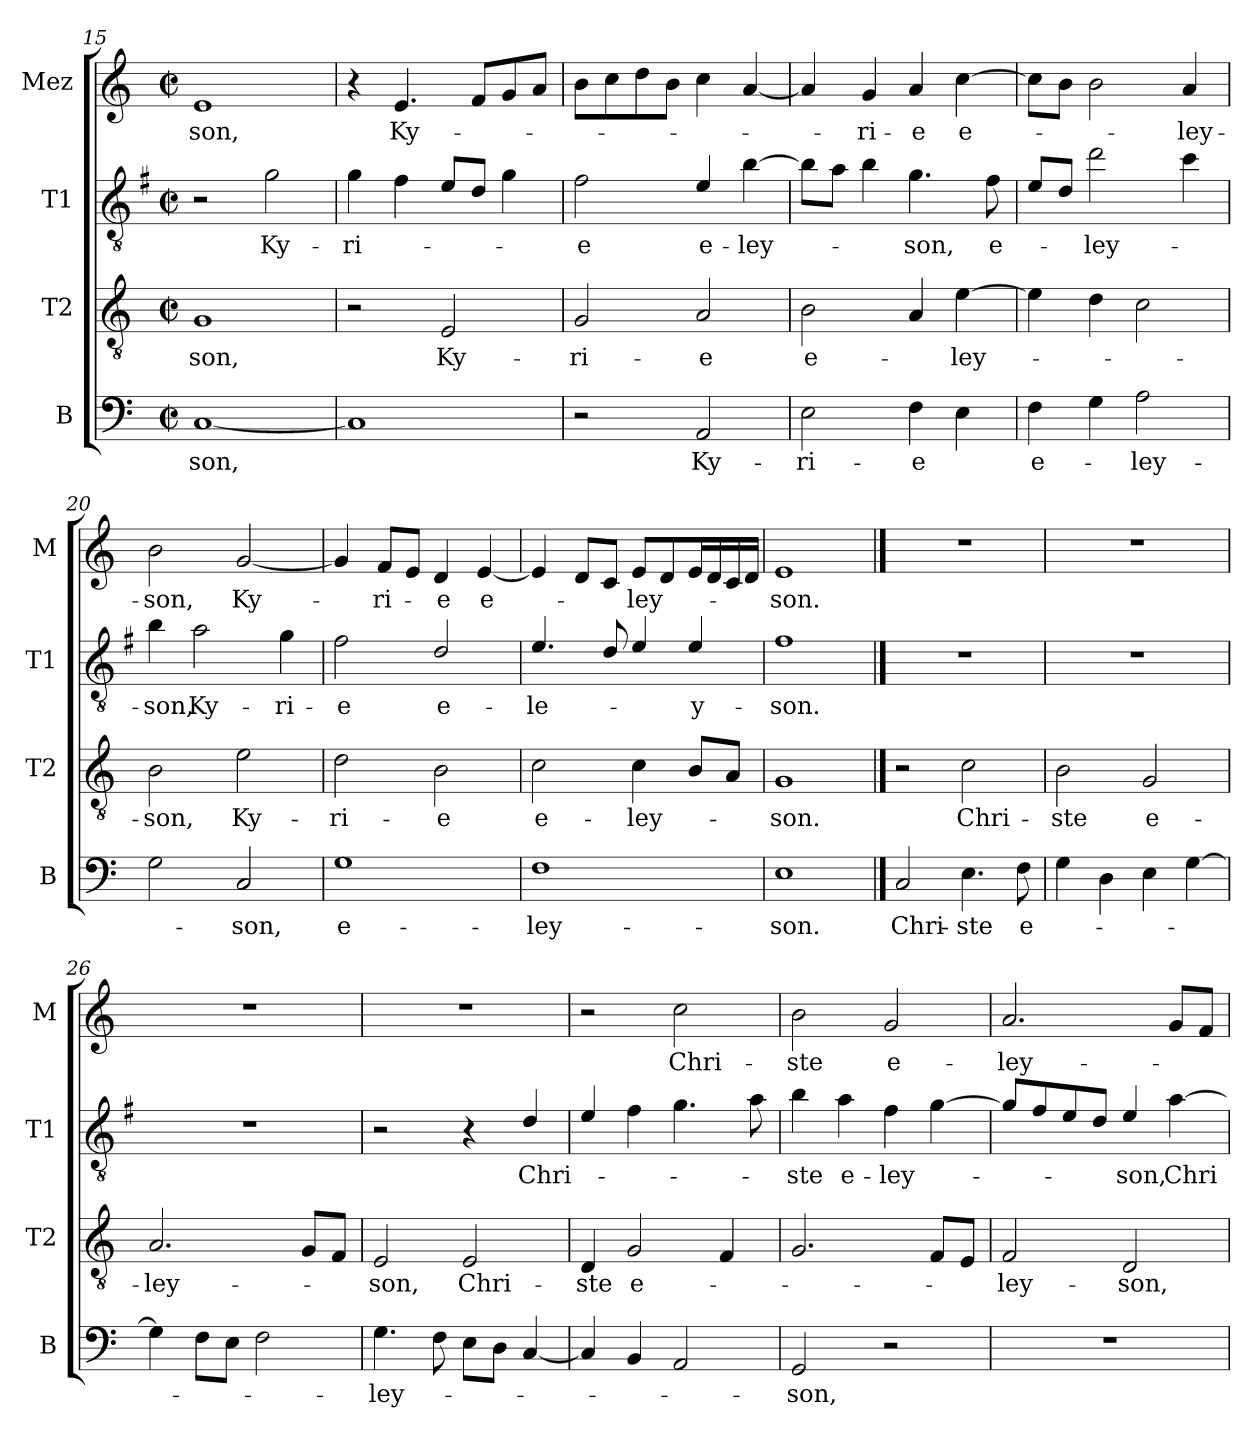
**kern	**text	**kern	**text	**kern	**text	**kern	**text
*part4	*part4	*part3	*part3	*part2	*part2	*part1	*part1
*staff4	*staff4	*staff3	*staff3	*staff2	*staff2	*staff1	*staff1
*I"B	*	*I"T2	*	*I"T1	*	*I"Mez	*
*I'B	*	*I'T2	*	*I'T1	*	*I'M	*
*clefF4	*	*clefGv2	*	*clefGv2	*	*clefG2	*
*	*	*	*	*ITrd4c7	*	*	*
*k[]	*	*k[]	*	*k[]	*	*k[]	*
*M2/2	*	*M2/2	*	*M2/2	*	*M2/2	*
*met(c|)	*	*met(c|)	*	*met(c|)	*	*met(c|)	*
=15	=15	=15	=15	=15	=15	=15	=15
!	!LO:LY:b	!	!LO:LY:b	!	!	!	!LO:LY:b
[1C	-son,	1G	-son,	2r	.	1e	-son,
!	!	!	!	!	!LO:LY:b	!	!
.	.	.	.	2c\	Ky-	.	.
=16	=16	=16	=16	=16	=16	=16	=16
!	!	!	!	!	!LO:LY:b	!	!
1C]	.	2r	.	4c\	-ri-	4r	.
!	!	!	!	!	!	!	!LO:LY:b
.	.	.	.	4B\	.	4.e/	Ky-
!	!	!	!LO:LY:b	!	!	!	!
.	.	2E/	Ky-	8A/L	.	.	.
.	.	.	.	8G/J	.	8f/L	.
.	.	.	.	4c\	.	8g/	.
.	.	.	.	.	.	8a/J	.
=17	=17	=17	=17	=17	=17	=17	=17
!	!	!	!LO:LY:b	!	!LO:LY:b	!	!
2r	.	2G/	-ri-	2B\	-e	8b\L	.
.	.	.	.	.	.	8cc\	.
.	.	.	.	.	.	8dd\	.
.	.	.	.	.	.	8b\J	.
!	!LO:LY:b	!	!LO:LY:b	!	!LO:LY:b	!	!
2AA/	Ky-	2A/	-e	4A/	e-	4cc\	.
!	!	!	!	!	!LO:LY:b	!	!
.	.	.	.	[4e\	-ley-	[4a/	.
=18	=18	=18	=18	=18	=18	=18	=18
!	!LO:LY:b	!	!LO:LY:b	!	!	!	!
2E\	-ri-	2B\	e-	8e\L]	.	4a/]	.
.	.	.	.	8d\J	.	.	.
!	!	!	!	!	!	!	!LO:LY:b
.	.	.	.	4e\	.	4g/	-ri-
!	!LO:LY:b	!	!	!	!LO:LY:b	!	!LO:LY:b
4F\	e	4A/	.	4.c\	-son,	4a/	-e
!	!	!	!LO:LY:b	!	!	!	!LO:LY:b
4E\	.	[4e\	-ley-	.	.	[4cc\	e-
!	!	!	!	!	!LO:LY:b	!	!
.	.	.	.	8B\	e-	.	.
=19	=19	=19	=19	=19	=19	=19	=19
!	!LO:LY:b	!	!	!	!	!	!
4F\	e-	4e\]	.	8A/L	.	8cc\L]	.
.	.	.	.	8G/J	.	8b\J	.
!	!	!	!	!	!LO:LY:b	!	!
4G\	.	4d\	.	2g\	-ley-	2b\	.
!	!LO:LY:b	!	!	!	!	!	!
2A\	-ley-	2c\	.	.	.	.	.
!	!	!	!	!	!	!	!LO:LY:b
.	.	.	.	4f\	.	4a/	ley-
=20	=20	=20	=20	=20	=20	=20	=20
!	!	!	!LO:LY:b	!	!LO:LY:b	!	!LO:LY:b
2G\	.	2B\	-son,	4e\	-son,	2b\	-son,
!	!	!	!	!	!LO:LY:b	!	!
.	.	.	.	2d\	Ky-	.	.
!	!LO:LY:b	!	!LO:LY:b	!	!	!	!LO:LY:b
2C/	-son,	2e\	Ky-	.	.	[2g/	Ky-
!	!	!	!	!	!LO:LY:b	!	!
.	.	.	.	4c\	-ri-	.	.
!!LO:PB:g=z
=21	=21	=21	=21	=21	=21	=21	=21
!	!LO:LY:b	!	!LO:LY:b	!	!LO:LY:b	!	!
1G	e-	2d\	-ri-	2B\	-e	4g/]	.
!	!	!	!	!	!	!	!LO:LY:b
.	.	.	.	.	.	8f/L	ri-
.	.	.	.	.	.	8e/J	.
!	!	!	!LO:LY:b	!	!LO:LY:b	!	!LO:LY:b
.	.	2B\	-e	2G/	e-	4d/	-e
!	!	!	!	!	!	!	!LO:LY:b
.	.	.	.	.	.	[4e/	e-
=22	=22	=22	=22	=22	=22	=22	=22
*	*	*	*	*	*	*MM80	*
!	!LO:LY:b	!	!LO:LY:b	!	!LO:LY:b	!	!
1F	-ley-	2c\	e-	4.A/	-le-	4e/]	.
.	.	.	.	.	.	8d/L	.
.	.	.	.	8G/	.	8c/J	.
!	!	!	!LO:LY:b	!	!	!	!LO:LY:b
.	.	4c\	-ley-	4A/	.	8e/L	-ley-
.	.	.	.	.	.	8d/	.
!	!	!	!	!	!LO:LY:b	!	!
.	.	8B/L	.	4A/	-y-	16e/L	.
.	.	.	.	.	.	16d/	.
.	.	8A/J	.	.	.	16c/	.
.	.	.	.	.	.	16d/JJ	.
=23	=23	=23	=23	=23	=23	=23	=23
!	!LO:LY:b	!	!LO:LY:b	!	!LO:LY:b	!	!LO:LY:b
1E	-son.	1G	-son.	1B	-son.	1e	-son.
==24	==24	==24	==24	==24	==24	==24	==24
*	*	*	*	*	*	*MM110	*
!	!LO:LY:b	!	!	!	!	!	!
2C/	Chri-	2r	.	1r	.	1r	.
!	!LO:LY:b	!	!LO:LY:b	!	!	!	!
4.E\	-ste	2c\	Chri-	.	.	.	.
!	!LO:LY:b	!	!	!	!	!	!
8F\	e-	.	.	.	.	.	.
=25	=25	=25	=25	=25	=25	=25	=25
!	!	!	!LO:LY:b	!	!	!	!
4G\	.	2B\	-ste	1r	.	1r	.
4D\	.	.	.	.	.	.	.
!	!	!	!LO:LY:b	!	!	!	!
4E\	.	2G/	e-	.	.	.	.
[4G\	.	.	.	.	.	.	.
=26	=26	=26	=26	=26	=26	=26	=26
!	!	!	!LO:LY:b	!	!	!	!
4G\]	.	2.A/	-ley-	1r	.	1r	.
8F\L	.	.	.	.	.	.	.
8E\J	.	.	.	.	.	.	.
2F\	.	.	.	.	.	.	.
.	.	8G/L	.	.	.	.	.
.	.	8F/J	.	.	.	.	.
!!LO:LB:g=z
=27	=27	=27	=27	=27	=27	=27	=27
!	!LO:LY:b	!	!LO:LY:b	!	!	!	!
4.G\	-ley-	2E/	-son,	2r	.	1r	.
8F\	.	.	.	.	.	.	.
!	!	!	!LO:LY:b	!	!	!	!
8E\L	.	2E/	Chri-	4r	.	.	.
8D\J	.	.	.	.	.	.	.
!	!	!	!	!	!LO:LY:b	!	!
[4C/	.	.	.	4G/	Chri-	.	.
=28	=28	=28	=28	=28	=28	=28	=28
!	!	!	!LO:LY:b	!	!	!	!
4C/]	.	4D/	-ste	4A/	.	2r	.
!	!	!	!LO:LY:b	!	!	!	!
4BB/	.	2G/	e-	4B\	.	.	.
!	!	!	!	!	!	!	!LO:LY:b
2AA/	.	.	.	4.c\	.	2cc\	Chri-
.	.	4F/	.	.	.	.	.
.	.	.	.	8d\	.	.	.
=29	=29	=29	=29	=29	=29	=29	=29
!	!LO:LY:b	!	!	!	!LO:LY:b	!	!LO:LY:b
2GG/	-son,	2.G/	.	4e\	-ste	2b\	-ste
!	!	!	!	!	!LO:LY:b	!	!
.	.	.	.	4d\	e-	.	.
!	!	!	!	!	!LO:LY:b	!	!LO:LY:b
2r	.	.	.	4B\	-ley-	2g/	e-
.	.	8F/L	.	[4c\	.	.	.
.	.	8E/J	.	.	.	.	.
=30	=30	=30	=30	=30	=30	=30	=30
!	!	!	!LO:LY:b	!	!	!	!LO:LY:b
1r	.	2F/	-ley-	8c/L]	.	2.a/	-ley-
.	.	.	.	8B/	.	.	.
.	.	.	.	8A/	.	.	.
.	.	.	.	8G/J	.	.	.
!	!	!	!LO:LY:b	!	!LO:LY:b	!	!
.	.	2D/	-son,	4A/	-son,	.	.
!	!	!	!	!	!LO:LY:b	!	!
.	.	.	.	[4d\	Chri-	8g/L	.
.	.	.	.	.	.	8f/J	.
=	=	=	=	=	=	=	=
*-	*-	*-	*-	*-	*-	*-	*-
